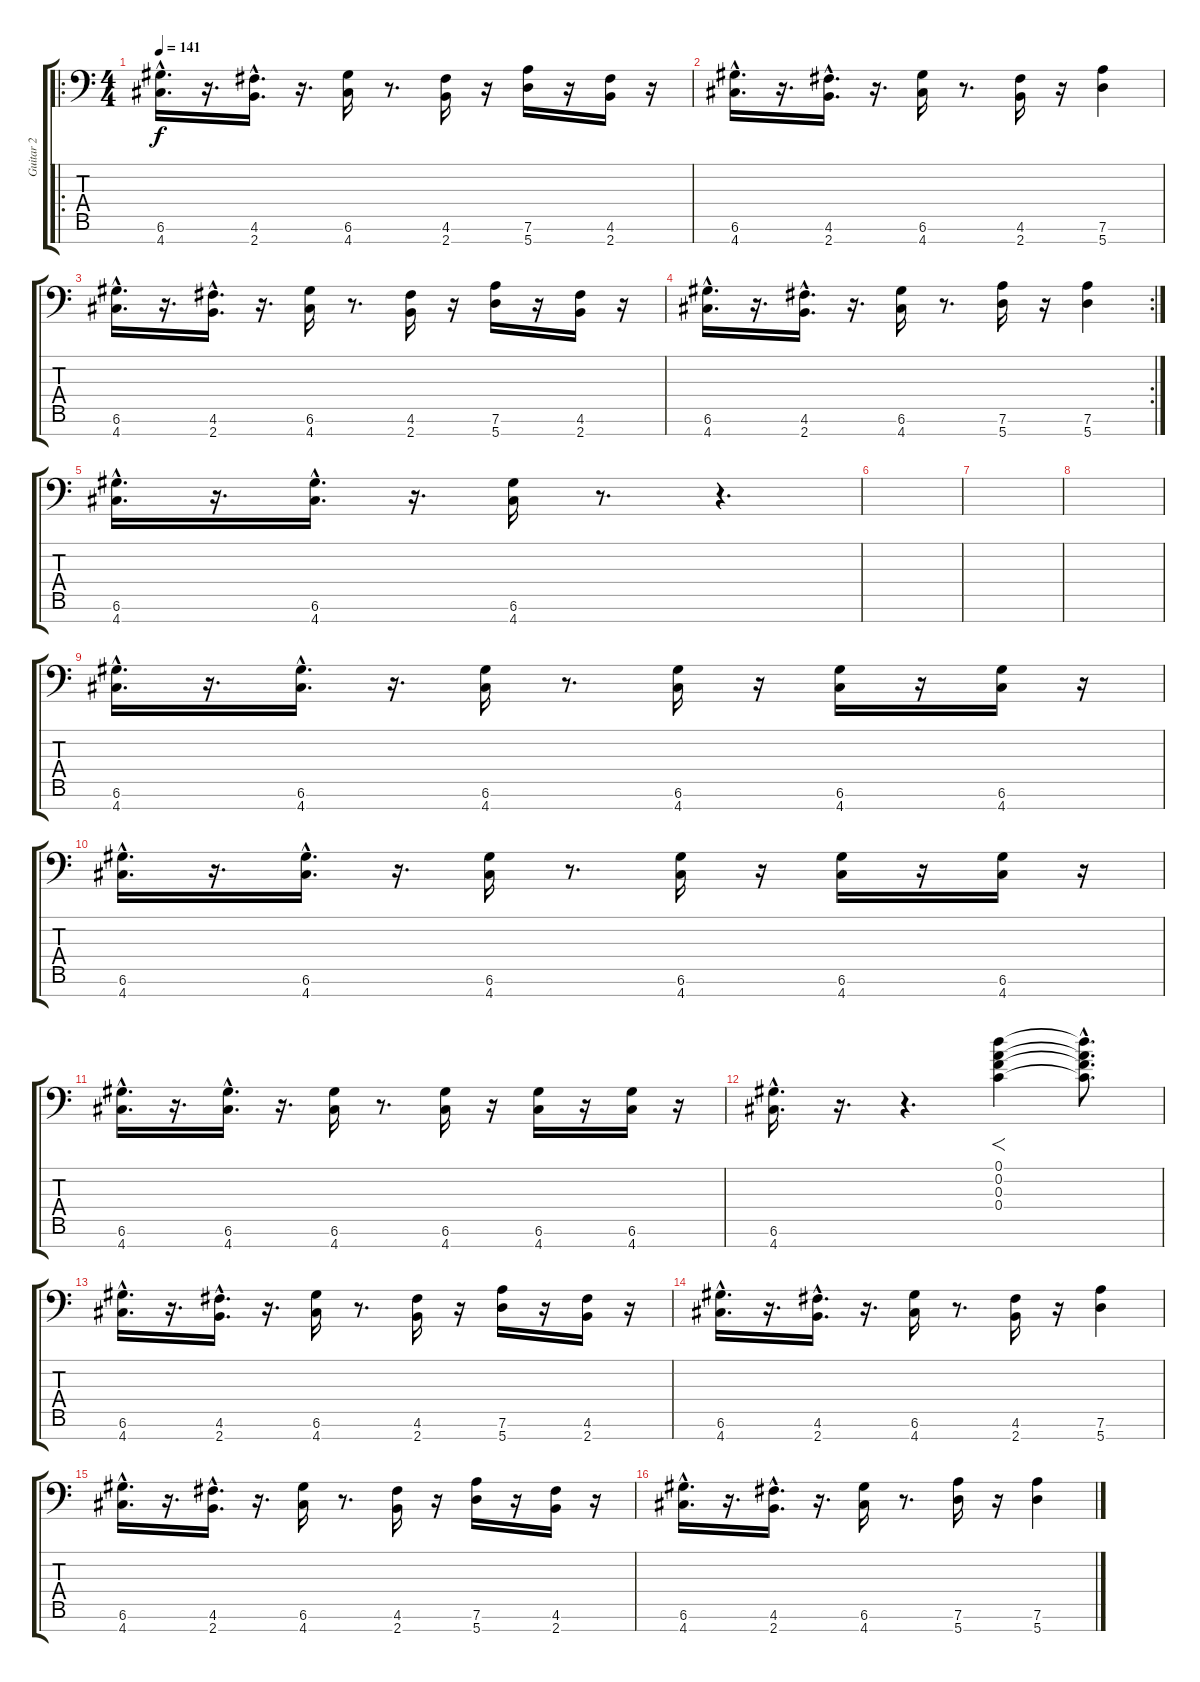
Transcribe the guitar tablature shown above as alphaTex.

\track ("Guitar 2" "Guitar 2") {instrument distortionguitar}
\staff {score tabs}
\tuning (D4 A3 F3 C3 G2 D2 A1) {hide}
\ro
\ts (4 4)
\tempo 141
\clef f4
\ks c
(6.6{hac} 4.7{hac}).16{d dy f} r.16{d} (4.6{hac} 2.7{hac}).16{d} r.16{d} (6.6 4.7).16 r.8{d} (4.6 2.7).16 r.16 (7.6 5.7).16 r.16 (4.6 2.7).16 r.16 |
(6.6{hac} 4.7{hac}).16{d} r.16{d} (4.6{hac} 2.7{hac}).16{d} r.16{d} (6.6 4.7).16 r.8{d} (4.6 2.7).16 r.16 (7.6 5.7).4 |
(6.6{hac} 4.7{hac}).16{d} r.16{d} (4.6{hac} 2.7{hac}).16{d} r.16{d} (6.6 4.7).16 r.8{d} (4.6 2.7).16 r.16 (7.6 5.7).16 r.16 (4.6 2.7).16 r.16 |
\rc 2
(6.6{hac} 4.7{hac}).16{d} r.16{d} (4.6{hac} 2.7{hac}).16{d} r.16{d} (6.6 4.7).16 r.8{d} (7.6 5.7).16 r.16 (7.6 5.7).4 |
(6.6{hac} 4.7{hac}).16{d} r.16{d} (6.6{hac} 4.7{hac}).16{d} r.16{d} (6.6 4.7).16 r.8{d} r.4{d} |
|
|
|
(6.6{hac} 4.7{hac}).16{d} r.16{d} (6.6{hac} 4.7{hac}).16{d} r.16{d} (6.6 4.7).16 r.8{d} (6.6 4.7).16 r.16 (6.6 4.7).16 r.16 (6.6 4.7).16 r.16 |
(6.6{hac} 4.7{hac}).16{d} r.16{d} (6.6{hac} 4.7{hac}).16{d} r.16{d} (6.6 4.7).16 r.8{d} (6.6 4.7).16 r.16 (6.6 4.7).16 r.16 (6.6 4.7).16 r.16 |
(6.6{hac} 4.7{hac}).16{d} r.16{d} (6.6{hac} 4.7{hac}).16{d} r.16{d} (6.6 4.7).16 r.8{d} (6.6 4.7).16 r.16 (6.6 4.7).16 r.16 (6.6 4.7).16 r.16 |
(6.6{hac} 4.7{hac}).16{d} r.16{d} r.4{d} (0.1 0.2 0.3 0.4).4{f} (0.1{hac t} 0.2{hac t} 0.3{hac t} 0.4{hac t}).8{d} |
(6.6{hac} 4.7{hac}).16{d} r.16{d} (4.6{hac} 2.7{hac}).16{d} r.16{d} (6.6 4.7).16 r.8{d} (4.6 2.7).16 r.16 (7.6 5.7).16 r.16 (4.6 2.7).16 r.16 |
(6.6{hac} 4.7{hac}).16{d} r.16{d} (4.6{hac} 2.7{hac}).16{d} r.16{d} (6.6 4.7).16 r.8{d} (4.6 2.7).16 r.16 (7.6 5.7).4 |
(6.6{hac} 4.7{hac}).16{d} r.16{d} (4.6{hac} 2.7{hac}).16{d} r.16{d} (6.6 4.7).16 r.8{d} (4.6 2.7).16 r.16 (7.6 5.7).16 r.16 (4.6 2.7).16 r.16 |
(6.6{hac} 4.7{hac}).16{d} r.16{d} (4.6{hac} 2.7{hac}).16{d} r.16{d} (6.6 4.7).16 r.8{d} (7.6 5.7).16 r.16 (7.6 5.7).4
